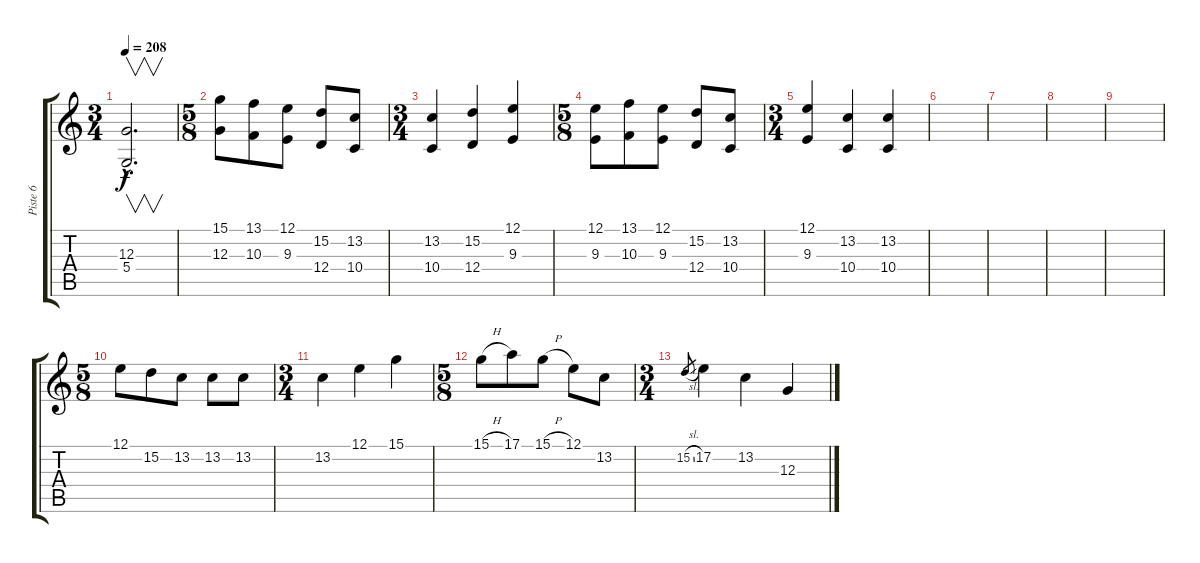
\track ("Piste 6" "Piste 6") {instrument trumpet}
\staff {score tabs}
\tuning (E4 B3 G3 D3 A2 E2) {hide}
\ts (3 4)
\tempo 208
\clef g2
\ks c
(12.3{hac} 5.4{hac}).2{v d dy f} |
\ts (5 8)
(15.1 12.3).8 (13.1 10.3).8 (12.1 9.3).8 (15.2 12.4).8 (13.2 10.4).8 |
\ts (3 4)
(13.2 10.4).4 (15.2 12.4).4 (12.1 9.3).4 |
\ts (5 8)
(12.1 9.3).8 (13.1 10.3).8 (12.1 9.3).8 (15.2 12.4).8 (13.2 10.4).8 |
\ts (3 4)
(12.1 9.3).4 (13.2 10.4).4 (13.2 10.4).4 |
|
|
|
|
\ts (5 8)
12.1.8 15.2.8 13.2.8 13.2.8 13.2.8 |
\ts (3 4)
13.2.4 12.1.4 15.1.4 |
\ts (5 8)
15.1{h}.8 17.1.8 15.1{h}.8 12.1.8 13.2.8 |
\ts (3 4)
15.2{sl}.8{gr} 17.2.4 13.2.4 12.3.4
